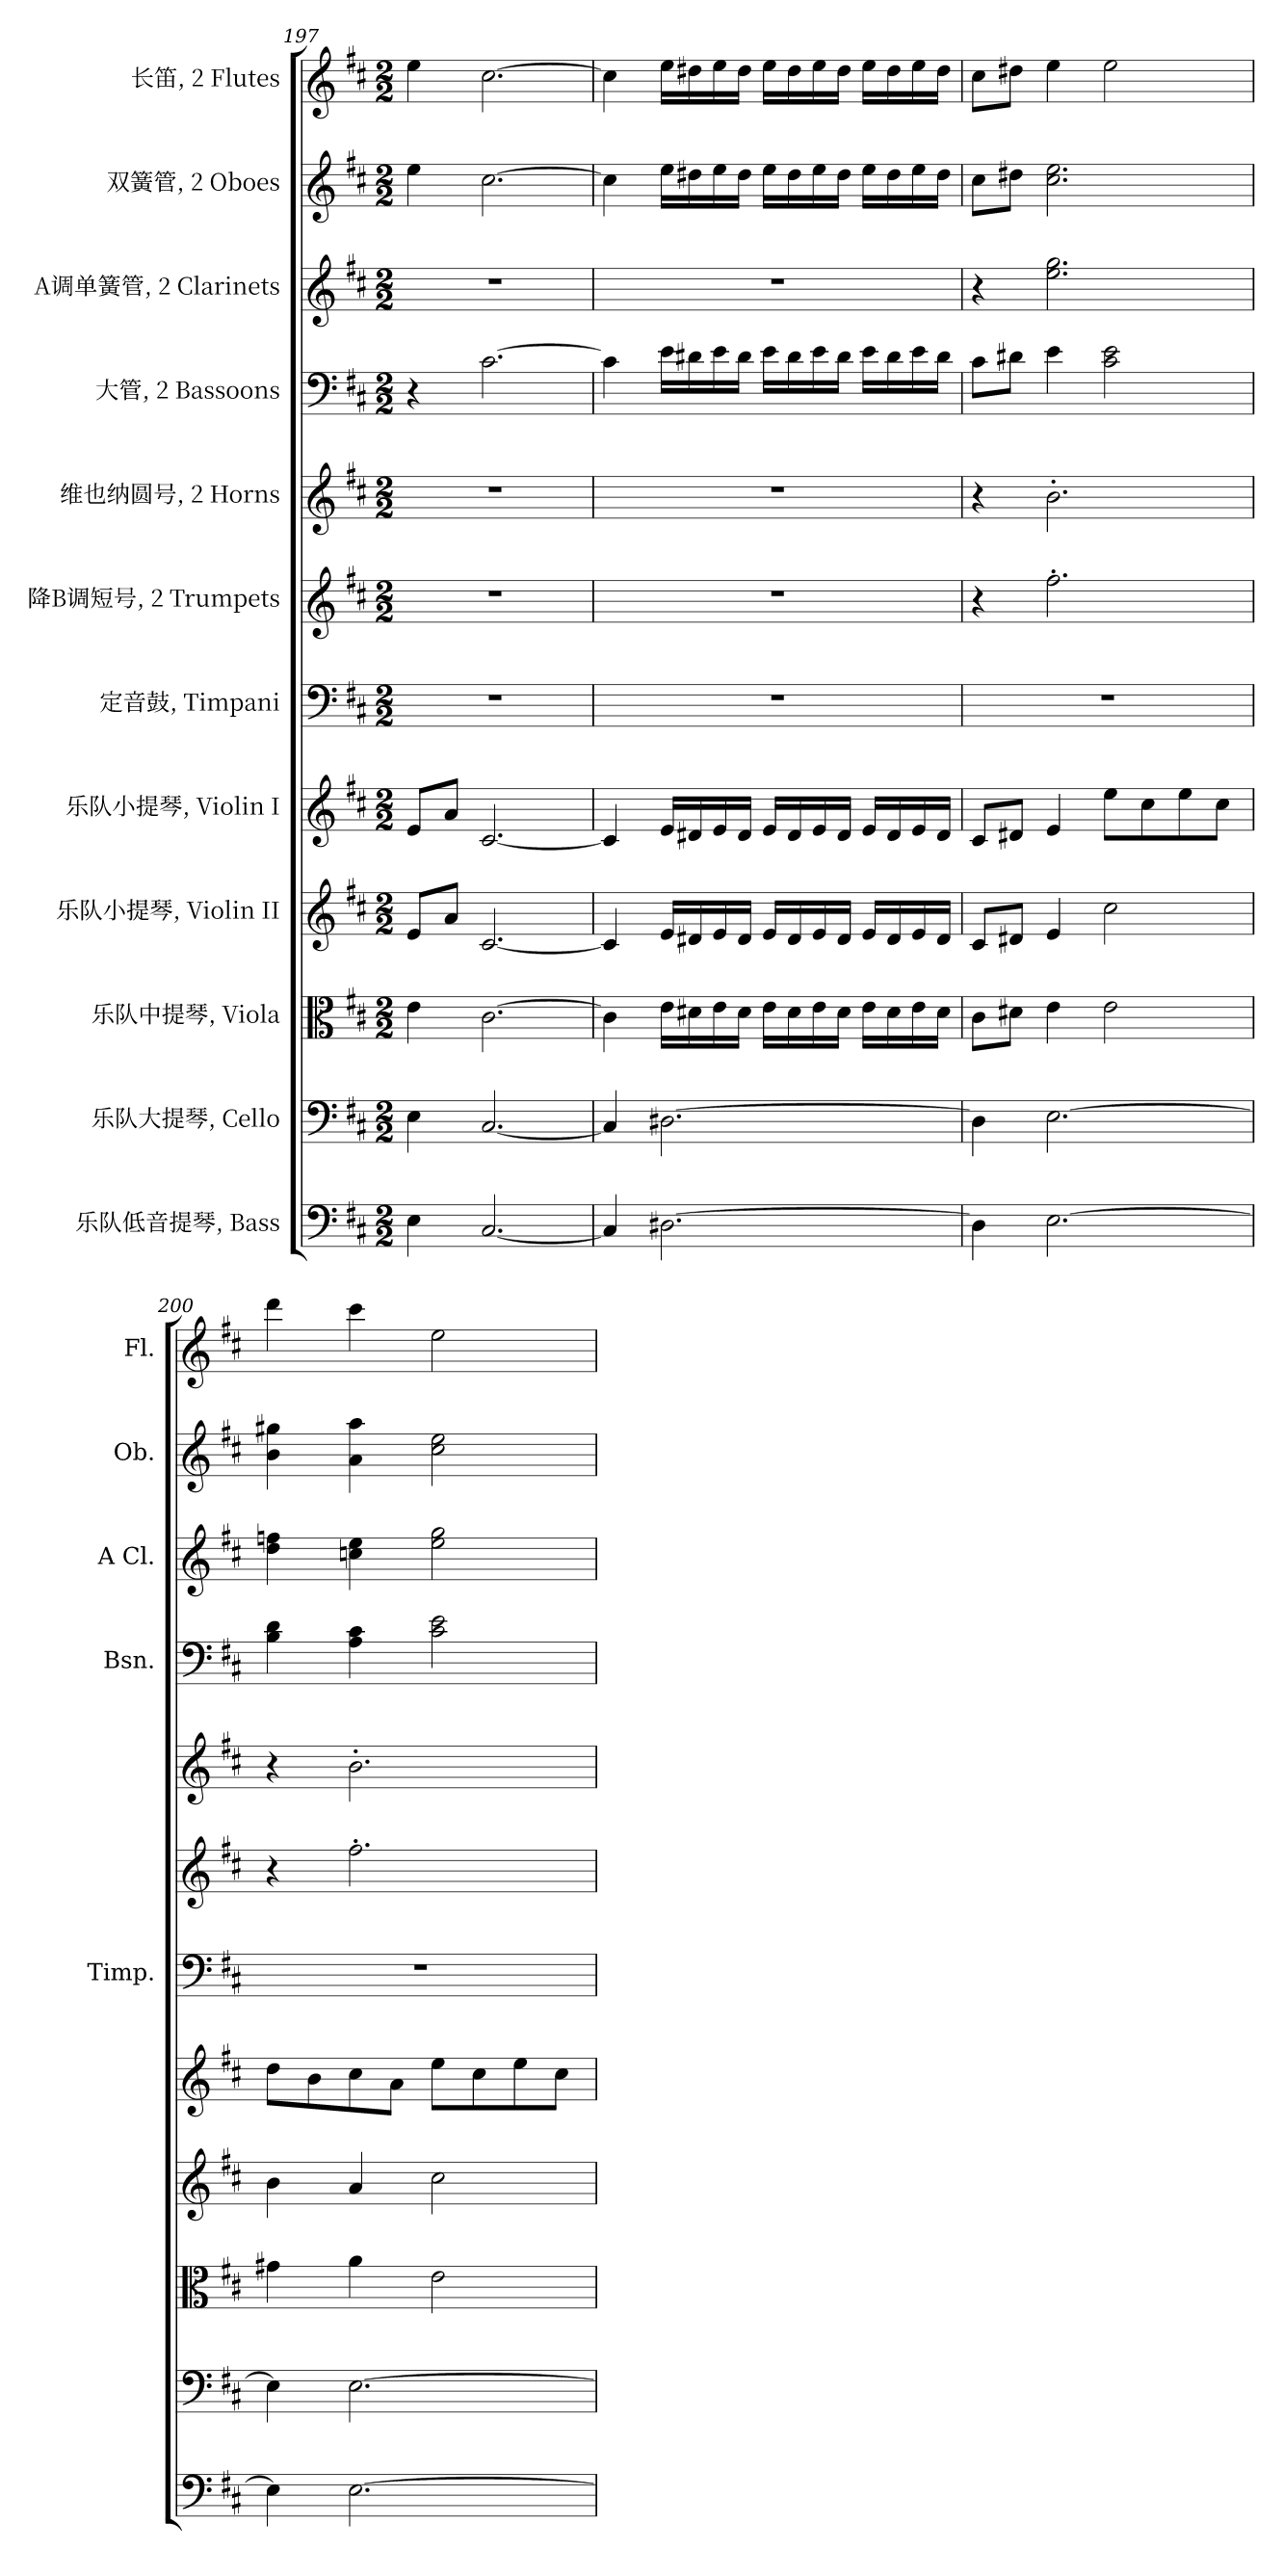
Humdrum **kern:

**kern	**kern	**kern	**kern	**kern	**kern	**kern	**kern	**kern	**kern	**kern	**kern
*part12	*part11	*part10	*part9	*part8	*part7	*part6	*part5	*part4	*part3	*part2	*part1
*staff12	*staff11	*staff10	*staff9	*staff8	*staff7	*staff6	*staff5	*staff4	*staff3	*staff2	*staff1
*I"乐队低音提琴, Bass	*I"乐队大提琴, Cello	*I"乐队中提琴, Viola	*I"乐队小提琴, Violin II	*I"乐队小提琴, Violin I	*I"定音鼓, Timpani	*I"降B调短号, 2 Trumpets	*I"维也纳圆号, 2 Horns	*I"大管, 2 Bassoons	*I"A调单簧管, 2 Clarinets	*I"双簧管, 2 Oboes	*I"长笛, 2 Flutes
*	*	*	*	*	*I'Timp.	*	*	*I'Bsn.	*I'A Cl.	*I'Ob.	*I'Fl.
*clefF4	*clefF4	*clefC3	*clefG2	*clefG2	*clefF4	*clefG2	*clefG2	*clefF4	*clefG2	*clefG2	*clefG2
*ITrd7c12	*	*	*	*	*	*ITrd1c2	*ITrd4c7	*	*ITrd2c3	*	*
*k[f#c#]	*k[f#c#]	*k[f#c#]	*k[f#c#]	*k[f#c#]	*k[f#c#]	*k[]	*k[f#]	*k[f#c#]	*k[f#c#g#d#a#]	*k[f#c#]	*k[f#c#]
*M2/2	*M2/2	*M2/2	*M2/2	*M2/2	*M2/2	*M2/2	*M2/2	*M2/2	*M2/2	*M2/2	*M2/2
=197	=197	=197	=197	=197	=197	=197	=197	=197	=197	=197	=197
4EE\	4E\	4e\	8e/L	8e/L	1r	1r	1r	4r	1r	4ee\	4ee\
.	.	.	8a/J	8a/J	.	.	.	.	.	.	.
[2.CC#/	[2.C#/	[2.c#\	[2.c#/	[2.c#/	.	.	.	[2.c#\	.	[2.cc#\	[2.cc#\
!!LO:PB:g=z
=198	=198	=198	=198	=198	=198	=198	=198	=198	=198	=198	=198
4CC#/]	4C#/]	4c#\]	4c#/]	4c#/]	1r	1r	1r	4c#\]	1r	4cc#\]	4cc#\]
[2.DD#X\	[2.D#X\	16e\LL	16e/LL	16e/LL	.	.	.	16e\LL	.	16ee\LL	16ee\LL
.	.	16d#X\	16d#X/	16d#X/	.	.	.	16d#X\	.	16dd#X\	16dd#X\
.	.	16e\	16e/	16e/	.	.	.	16e\	.	16ee\	16ee\
.	.	16d#\JJ	16d#/JJ	16d#/JJ	.	.	.	16d#\JJ	.	16dd#\JJ	16dd#\JJ
.	.	16e\LL	16e/LL	16e/LL	.	.	.	16e\LL	.	16ee\LL	16ee\LL
.	.	16d#\	16d#/	16d#/	.	.	.	16d#\	.	16dd#\	16dd#\
.	.	16e\	16e/	16e/	.	.	.	16e\	.	16ee\	16ee\
.	.	16d#\JJ	16d#/JJ	16d#/JJ	.	.	.	16d#\JJ	.	16dd#\JJ	16dd#\JJ
.	.	16e\LL	16e/LL	16e/LL	.	.	.	16e\LL	.	16ee\LL	16ee\LL
.	.	16d#\	16d#/	16d#/	.	.	.	16d#\	.	16dd#\	16dd#\
.	.	16e\	16e/	16e/	.	.	.	16e\	.	16ee\	16ee\
.	.	16d#\JJ	16d#/JJ	16d#/JJ	.	.	.	16d#\JJ	.	16dd#\JJ	16dd#\JJ
=199	=199	=199	=199	=199	=199	=199	=199	=199	=199	=199	=199
4DD#\]	4D#\]	8c#\L	8c#/L	8c#/L	1r	4r	4r	8c#\L	4r	8cc#\L	8cc#\L
.	.	8d#X\J	8d#X/J	8d#X/J	.	.	.	8d#X\J	.	8dd#X\J	8dd#X\J
[2.EE\	[2.E\	4e\	4e/	4e/	.	2.ee'\	2.e'\	4e\	2.cc#\ 2.ee\	2.cc#\ 2.ee\	4ee\
.	.	2e\	2cc#\	8ee\L	.	.	.	2c#\ 2e\	.	.	2ee\
.	.	.	.	8cc#\	.	.	.	.	.	.	.
.	.	.	.	8ee\	.	.	.	.	.	.	.
.	.	.	.	8cc#\J	.	.	.	.	.	.	.
=200	=200	=200	=200	=200	=200	=200	=200	=200	=200	=200	=200
4EE\]	4E\]	4g#X\	4b\	8dd\L	1r	4r	4r	4B\ 4d\	4b\ 4ddn\	4b\ 4gg#X\	4ddd\
.	.	.	.	8b\	.	.	.	.	.	.	.
[2.EE\	[2.E\	4a\	4a/	8cc#\	.	2.ee'\	2.e'\	4A\ 4c#\	4an\ 4cc#\	4a\ 4aa\	4ccc#\
.	.	.	.	8a\J	.	.	.	.	.	.	.
.	.	2e\	2cc#\	8ee\L	.	.	.	2c#\ 2e\	2cc#\ 2ee\	2cc#\ 2ee\	2ee\
.	.	.	.	8cc#\	.	.	.	.	.	.	.
.	.	.	.	8ee\	.	.	.	.	.	.	.
.	.	.	.	8cc#\J	.	.	.	.	.	.	.
=	=	=	=	=	=	=	=	=	=	=	=
*-	*-	*-	*-	*-	*-	*-	*-	*-	*-	*-	*-
